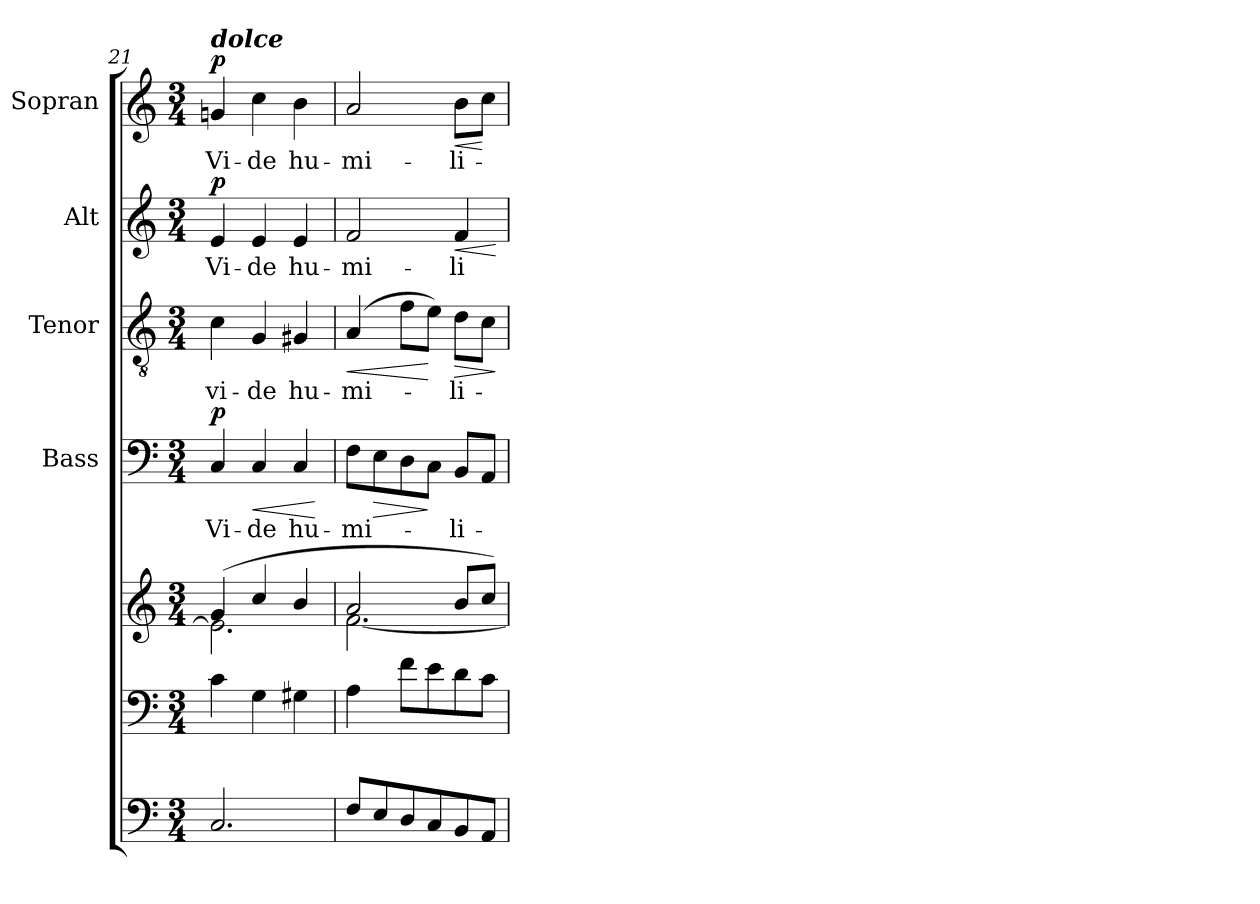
**kern	**kern	**kern	**kern	**text	**dynam	**kern	**text	**dynam	**kern	**text	**dynam	**kern	**text	**dynam
*part6	*part5	*part5	*part4	*part4	*part4	*part3	*part3	*part3	*part2	*part2	*part2	*part1	*part1	*part1
*staff7	*staff6	*staff5	*staff4	*staff4	*staff4	*staff3	*staff3	*staff3	*staff2	*staff2	*staff2	*staff1	*staff1	*staff1
*	*	*	*I"Bass	*	*	*I"Tenor	*	*	*I"Alt	*	*	*I"Sopran	*	*
*	*	*	*I'B.	*	*	*I'T.	*	*	*I'A.	*	*	*I'S.	*	*
*clefF4	*clefF4	*clefG2	*clefF4	*	*	*clefGv2	*	*	*clefG2	*	*	*clefG2	*	*
*k[]	*k[]	*k[]	*k[]	*	*	*k[]	*	*	*k[]	*	*	*k[]	*	*
*C:	*C:	*C:	*C:	*	*	*C:	*	*	*C:	*	*	*C:	*	*
*M3/4	*M3/4	*M3/4	*M3/4	*	*	*M3/4	*	*	*M3/4	*	*	*M3/4	*	*
=21	=21	=21	=21	=21	=21	=21	=21	=21	=21	=21	=21	=21	=21	=21
*	*	*^	*	*	*	*	*	*	*	*	*	*	*	*
!	!	!	!	!	!	!	!	!	!	!	!	!	!LO:TX:a:Bi:t=dolce	!	!
!	!	!	!	!	!LO:LY:b	!LO:DY:a	!	!LO:LY:b	!	!	!LO:LY:b	!LO:DY:a	!	!LO:LY:b	!LO:DY:a
2.C/	4c\	(4g/	2.e\]	4C/	Vi-	p	4c\	vi-	.	4e/	Vi-	p	4gn/	Vi-	p
!	!	!	!	!	!LO:LY:b	!LO:HP:b	!	!LO:LY:b	!	!	!LO:LY:b	!	!	!LO:LY:b	!
.	4G\	4cc/	.	4C/	-de	<	4G/	-de	.	4e/	-de	.	4cc\	-de	.
!	!	!	!	!	!LO:LY:b	!	!	!LO:LY:b	!	!	!LO:LY:b	!	!	!LO:LY:b	!
.	4G#X\	4b/	.	4C/	hu-	.	4G#X/	hu-	.	4e/	hu-	.	4b\	hu-	.
*	*	*v	*v	*	*	*	*	*	*	*	*	*	*	*	*
.	.	.	.	.	[	.	.	.	.	.	.	.	.	.
=22	=22	=22	=22	=22	=22	=22	=22	=22	=22	=22	=22	=22	=22	=22
*	*	*^	*	*	*	*	*	*	*	*	*	*	*	*
!	!	!	!	!	!LO:LY:b	!	!	!LO:LY:b	!LO:HP:b	!	!LO:LY:b	!	!	!LO:LY:b	!
8F/L	4A\	2a/	[<2.f\	8F\L	-mi-	.	(4A/	-mi-	<	2f/	-mi-	.	2a/	-mi-	.
!	!	!	!	!	!	!LO:HP:b	!	!	!	!	!	!	!	!	!
8E/	.	.	.	8E\	.	>	.	.	.	.	.	.	.	.	.
8D/	8f\L	.	.	8D\	.	.	8f\L	.	.	.	.	.	.	.	.
8C/	8e\	.	.	8C\J	.	]	8e\J)	.	[	.	.	.	.	.	.
!	!	!	!	!	!LO:LY:b	!	!	!LO:LY:b	!LO:HP:b	!	!LO:LY:b	!LO:HP:b	!	!LO:LY:b	!LO:HP:b
8BB/	8d\	8b/L	.	8BB/L	-li-	.	8d\L	-li-	>	4f/	-li-	<	8b\L	-li-	<
8AA/J	8c\J	8cc/J)	.	8AA/J	.	.	8c\J	.	.	.	.	.	8cc\J	.	[
*	*	*v	*v	*	*	*	*	*	*	*	*	*	*	*	*
.	.	.	.	.	.	.	.	]	.	.	[	.	.	.
=	=	=	=	=	=	=	=	=	=	=	=	=	=	=
*-	*-	*-	*-	*-	*-	*-	*-	*-	*-	*-	*-	*-	*-	*-
